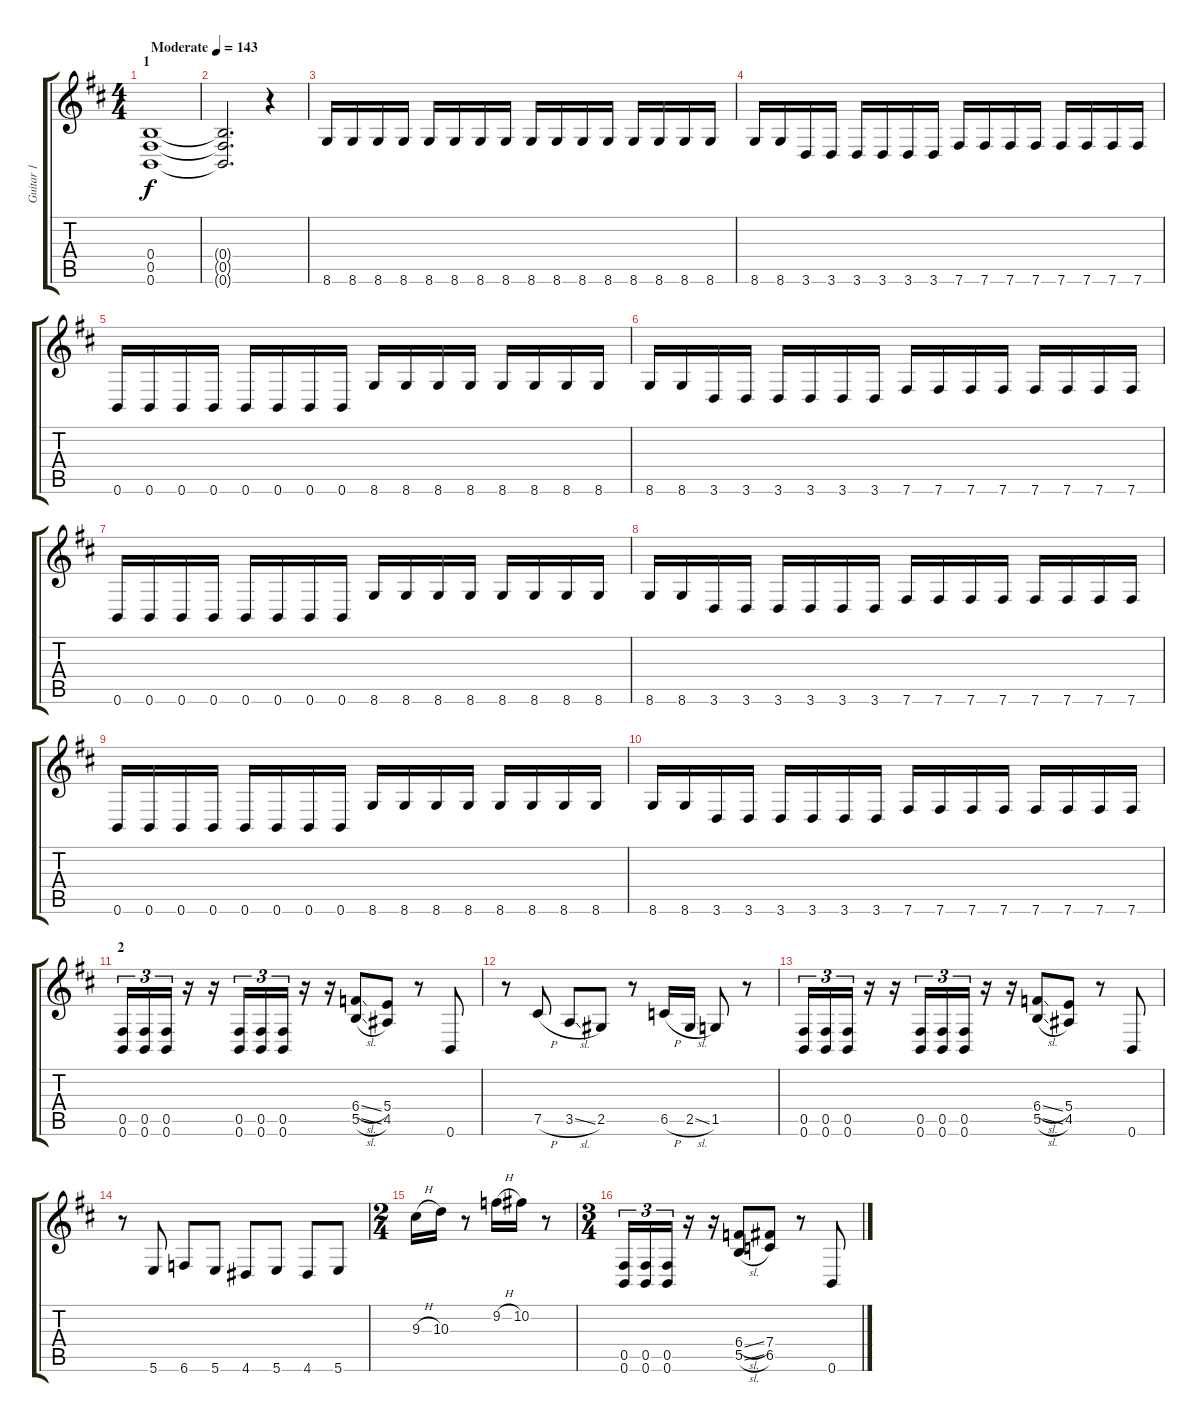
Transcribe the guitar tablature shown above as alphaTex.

\track ("Guitar 1" "Guitar 1") {instrument distortionguitar}
\staff {score tabs}
\tuning (Db4 Ab3 E3 B2 Gb2 B1) {hide}
\ts (4 4)
\section ("" "1")
\tempo (143 "Moderate")
\clef g2
\ks bminor
(0.4 0.5 0.6).1{dy f instrument distortionguitar} |
(0.4{t} 0.5{t} 0.6{t}).2{d} r.4 |
8.6.16 8.6.16 8.6.16 8.6.16 8.6.16 8.6.16 8.6.16 8.6.16 8.6.16 8.6.16 8.6.16 8.6.16 8.6.16 8.6.16 8.6.16 8.6.16 |
8.6.16 8.6.16 3.6.16 3.6.16 3.6.16 3.6.16 3.6.16 3.6.16 7.6.16 7.6.16 7.6.16 7.6.16 7.6.16 7.6.16 7.6.16 7.6.16 |
0.6.16 0.6.16 0.6.16 0.6.16 0.6.16 0.6.16 0.6.16 0.6.16 8.6.16 8.6.16 8.6.16 8.6.16 8.6.16 8.6.16 8.6.16 8.6.16 |
8.6.16 8.6.16 3.6.16 3.6.16 3.6.16 3.6.16 3.6.16 3.6.16 7.6.16 7.6.16 7.6.16 7.6.16 7.6.16 7.6.16 7.6.16 7.6.16 |
0.6.16 0.6.16 0.6.16 0.6.16 0.6.16 0.6.16 0.6.16 0.6.16 8.6.16 8.6.16 8.6.16 8.6.16 8.6.16 8.6.16 8.6.16 8.6.16 |
8.6.16 8.6.16 3.6.16 3.6.16 3.6.16 3.6.16 3.6.16 3.6.16 7.6.16 7.6.16 7.6.16 7.6.16 7.6.16 7.6.16 7.6.16 7.6.16 |
0.6.16 0.6.16 0.6.16 0.6.16 0.6.16 0.6.16 0.6.16 0.6.16 8.6.16 8.6.16 8.6.16 8.6.16 8.6.16 8.6.16 8.6.16 8.6.16 |
8.6.16 8.6.16 3.6.16 3.6.16 3.6.16 3.6.16 3.6.16 3.6.16 7.6.16 7.6.16 7.6.16 7.6.16 7.6.16 7.6.16 7.6.16 7.6.16 |
\section ("" "2")
(0.5 0.6).16{tu (3 2)} (0.5 0.6).16{tu (3 2)} (0.5 0.6).16{tu (3 2)} r.16 r.16 (0.5 0.6).16{tu (3 2)} (0.5 0.6).16{tu (3 2)} (0.5 0.6).16{tu (3 2)} r.16 r.16 (6.4{sl} 5.5{sl}).8 (5.4 4.5).8 r.8 0.6.8 |
r.8 7.5{h}.8 3.5{sl}.8 2.5.8 r.8 6.5{h}.16 2.5{sl}.16 1.5.8 r.8 |
(0.5 0.6).16{tu (3 2)} (0.5 0.6).16{tu (3 2)} (0.5 0.6).16{tu (3 2)} r.16 r.16 (0.5 0.6).16{tu (3 2)} (0.5 0.6).16{tu (3 2)} (0.5 0.6).16{tu (3 2)} r.16 r.16 (6.4{sl} 5.5{sl}).8 (5.4 4.5).8 r.8 0.6.8 |
r.8 5.6.8 6.6.8 5.6.8 4.6.8 5.6.8 4.6.8 5.6.8 |
\ts (2 4)
9.3{h}.16 10.3.16 r.8 9.2{h}.16 10.2.16 r.8 |
\ts (3 4)
(0.5 0.6).16{tu (3 2)} (0.5 0.6).16{tu (3 2)} (0.5 0.6).16{tu (3 2)} r.16 r.16 (6.4{sl} 5.5{sl}).8 (7.4 6.5).8 r.8 0.6.8
